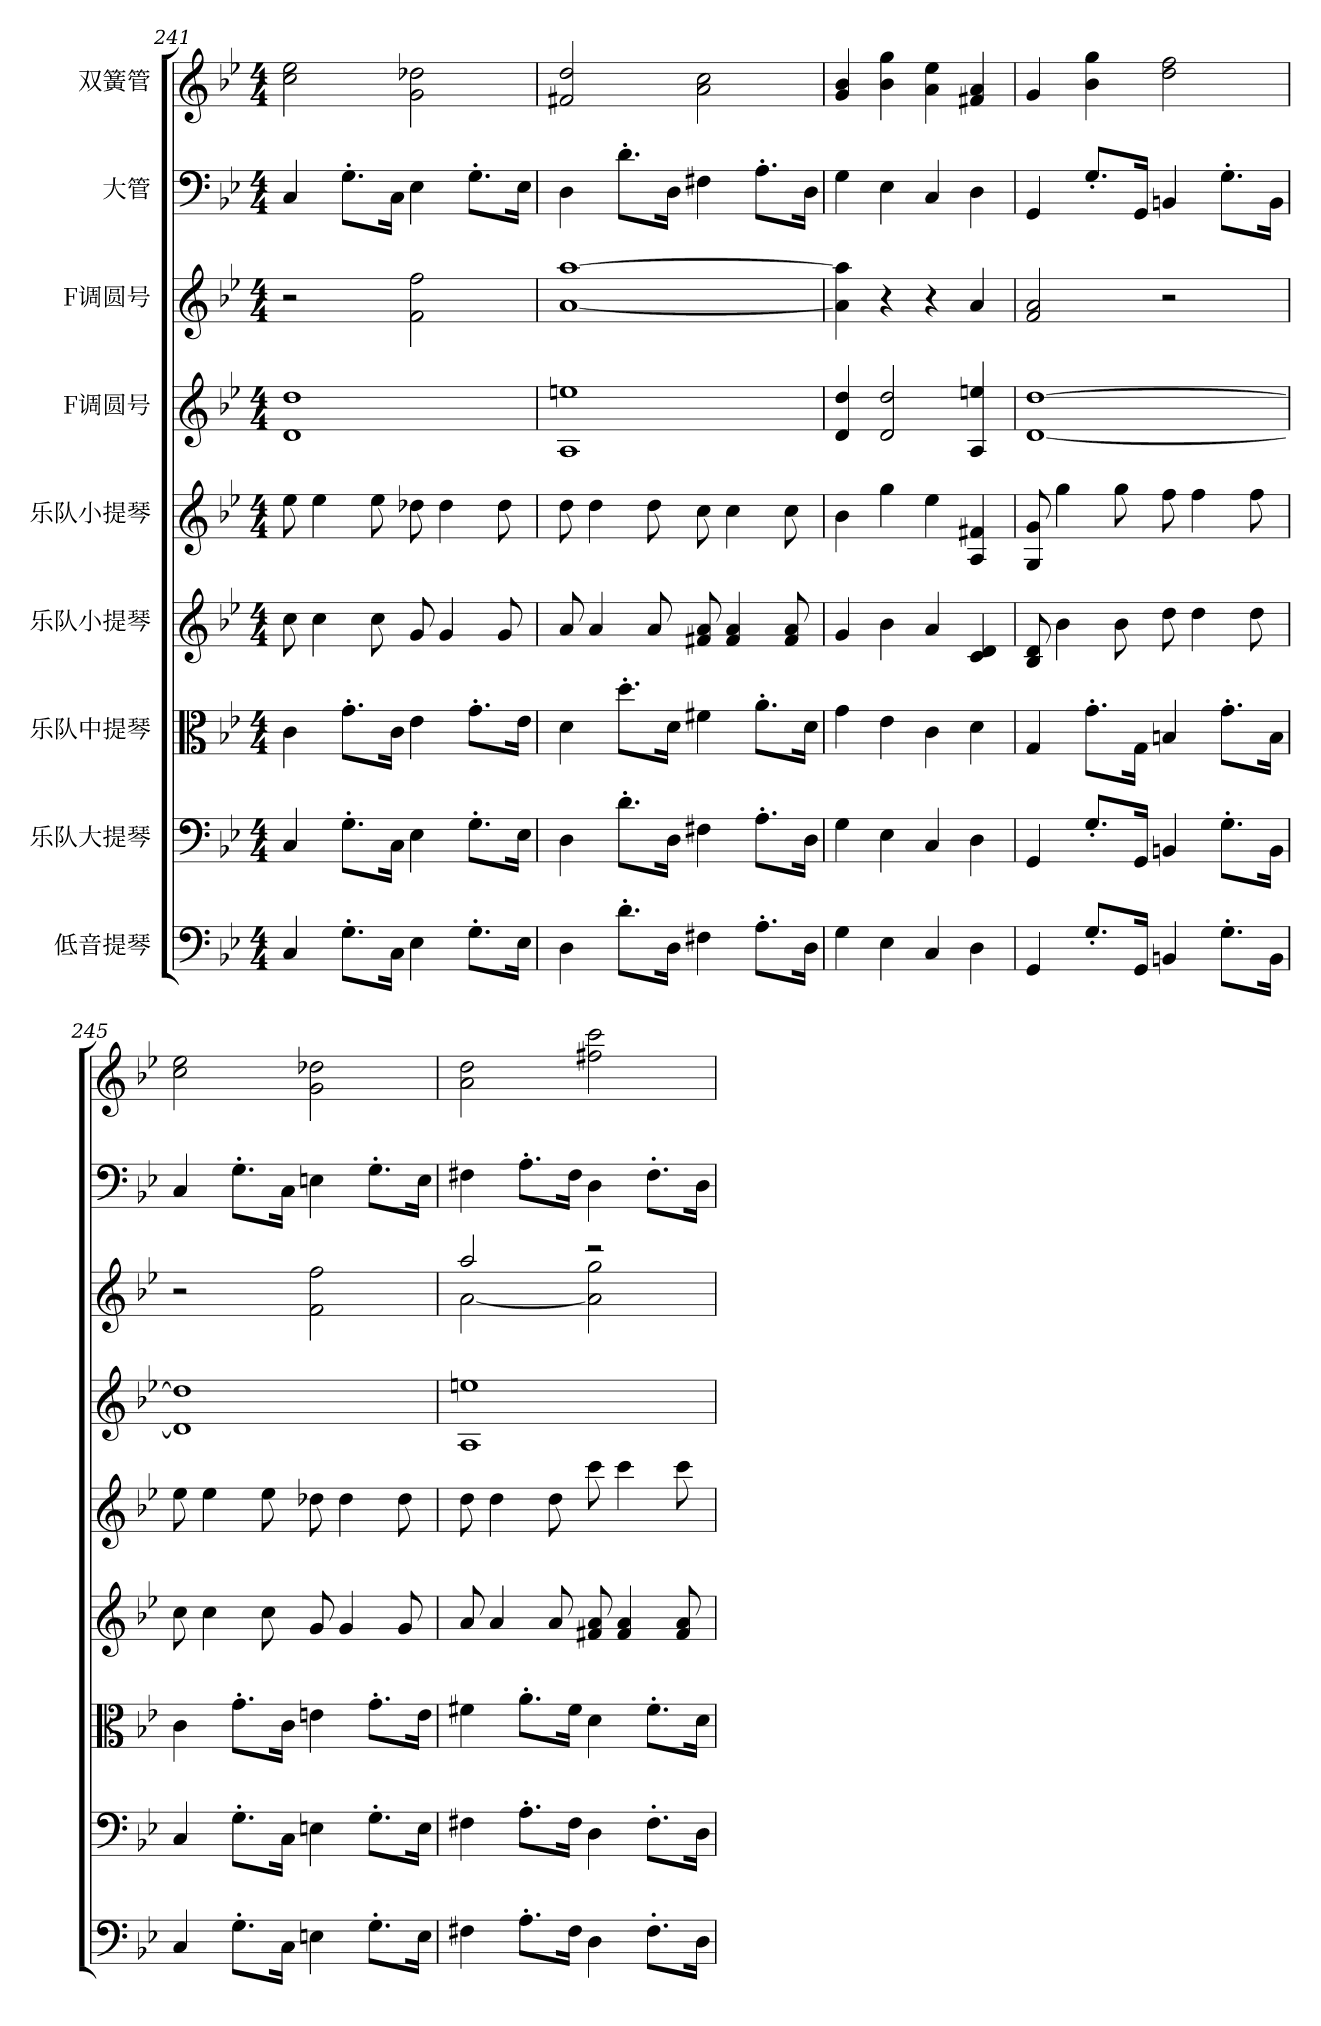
**kern	**kern	**kern	**kern	**kern	**kern	**kern	**kern	**kern
*part9	*part8	*part7	*part6	*part5	*part4	*part3	*part2	*part1
*staff9	*staff8	*staff7	*staff6	*staff5	*staff4	*staff3	*staff2	*staff1
*I"低音提琴	*I"乐队大提琴	*I"乐队中提琴	*I"乐队小提琴	*I"乐队小提琴	*I"F调圆号	*I"F调圆号	*I"大管	*I"双簧管
!!LO:PB:g=z
*clefF4	*clefF4	*clefC3	*clefG2	*clefG2	*clefG2	*clefG2	*clefF4	*clefG2
*ITrd7c12	*	*	*	*	*ITrd4c7	*ITrd4c7	*	*
*k[b-e-]	*k[b-e-]	*k[b-e-]	*k[b-e-]	*k[b-e-]	*k[b-e-a-]	*k[b-e-a-]	*k[b-e-]	*k[b-e-]
*M4/4	*M4/4	*M4/4	*M4/4	*M4/4	*M4/4	*M4/4	*M4/4	*M4/4
=241	=241	=241	=241	=241	=241	=241	=241	=241
4CC/	4C/	4c\	8cc\	8ee-\	1G 1g	2r	4C/	2cc\ 2ee-\
.	.	.	4cc\	4ee-\	.	.	.	.
8.GG'\L	8.G'\L	8.g'\L	.	.	.	.	8.G'\L	.
.	.	.	8cc\	8ee-\	.	.	.	.
16CC\Jk	16C\Jk	16c\Jk	.	.	.	.	16C\Jk	.
4EE-\	4E-\	4e-\	8g/	8dd-X\	.	2B-\ 2b-\	4E-\	2g\ 2dd-X\
.	.	.	4g/	4dd-\	.	.	.	.
8.GG'\L	8.G'\L	8.g'\L	.	.	.	.	8.G'\L	.
.	.	.	8g/	8dd-\	.	.	.	.
16EE-\Jk	16E-\Jk	16e-\Jk	.	.	.	.	16E-\Jk	.
=242	=242	=242	=242	=242	=242	=242	=242	=242
4DD\	4D\	4d\	8a/	8dd\	1D 1an	[1d [1dd	4D\	2f#X/ 2dd/
.	.	.	4a/	4dd\	.	.	.	.
8.D'\L	8.d'\L	8.dd'\L	.	.	.	.	8.d'\L	.
.	.	.	8a/	8dd\	.	.	.	.
16DD\Jk	16D\Jk	16d\Jk	.	.	.	.	16D\Jk	.
4FF#X\	4F#X\	4f#X\	8f#X/ 8a/	8cc\	.	.	4F#X\	2a\ 2cc\
.	.	.	4f#/ 4a/	4cc\	.	.	.	.
8.AA'\L	8.A'\L	8.a'\L	.	.	.	.	8.A'\L	.
.	.	.	8f#/ 8a/	8cc\	.	.	.	.
16DD\Jk	16D\Jk	16d\Jk	.	.	.	.	16D\Jk	.
=243	=243	=243	=243	=243	=243	=243	=243	=243
4GG\	4G\	4g\	4g/	4b-\	4G/ 4g/	4d\] 4dd\]	4G\	4g/ 4b-/
4EE-\	4E-\	4e-\	4b-\	4gg\	2G/ 2g/	4r	4E-\	4b-\ 4gg\
4CC/	4C/	4c\	4a/	4ee-\	.	4r	4C/	4a\ 4ee-\
4DD\	4D\	4d\	4c/ 4d/	4A/ 4f#X/	4D/ 4an/	4d/	4D\	4f#X/ 4a/
=244	=244	=244	=244	=244	=244	=244	=244	=244
4GGG/	4GG/	4G/	8B-/ 8d/	8G/ 8g/	[1G [1g	2B-/ 2d/	4GG/	4g/
.	.	.	4b-\	4gg\	.	.	.	.
8.GG'/L	8.G'/L	8.g'\L	.	.	.	.	8.G'/L	4b-\ 4gg\
.	.	.	8b-\	8gg\	.	.	.	.
16GGG/Jk	16GG/Jk	16G\Jk	.	.	.	.	16GG/Jk	.
4BBBn/	4BBn/	4Bn/	8dd\	8ff\	.	2r	4BBn/	2dd\ 2ff\
.	.	.	4dd\	4ff\	.	.	.	.
8.GG'\L	8.G'\L	8.g'\L	.	.	.	.	8.G'\L	.
.	.	.	8dd\	8ff\	.	.	.	.
16BBB\Jk	16BB\Jk	16B\Jk	.	.	.	.	16BB\Jk	.
!!LO:PB:g=z
=245	=245	=245	=245	=245	=245	=245	=245	=245
4CC/	4C/	4c\	8cc\	8ee-\	1G] 1g]	2r	4C/	2cc\ 2ee-\
.	.	.	4cc\	4ee-\	.	.	.	.
8.GG'\L	8.G'\L	8.g'\L	.	.	.	.	8.G'\L	.
.	.	.	8cc\	8ee-\	.	.	.	.
16CC\Jk	16C\Jk	16c\Jk	.	.	.	.	16C\Jk	.
4EEn\	4En\	4en\	8g/	8dd-X\	.	2B-\ 2b-\	4En\	2g\ 2dd-X\
.	.	.	4g/	4dd-\	.	.	.	.
8.GG'\L	8.G'\L	8.g'\L	.	.	.	.	8.G'\L	.
.	.	.	8g/	8dd-\	.	.	.	.
16EE\Jk	16E\Jk	16e\Jk	.	.	.	.	16E\Jk	.
=246	=246	=246	=246	=246	=246	=246	=246	=246
*	*	*	*	*	*	*^	*	*
4FF#X\	4F#X\	4f#X\	8a/	8dd\	1D 1an	2dd/	[2d\	4F#X\	2a\ 2dd\
.	.	.	4a/	4dd\	.	.	.	.	.
8.AA'\L	8.A'\L	8.a'\L	.	.	.	.	.	8.A'\L	.
.	.	.	8a/	8dd\	.	.	.	.	.
16FF#\Jk	16F#\Jk	16f#\Jk	.	.	.	.	.	16F#\Jk	.
4DD\	4D\	4d\	8f#X/ 8a/	8ccc\	.	2r	2d\] 2cc\	4D\	2ff#X\ 2ccc\
.	.	.	4f#/ 4a/	4ccc\	.	.	.	.	.
8.FF#'\L	8.F#'\L	8.f#'\L	.	.	.	.	.	8.F#'\L	.
.	.	.	8f#/ 8a/	8ccc\	.	.	.	.	.
16DD\Jk	16D\Jk	16d\Jk	.	.	.	.	.	16D\Jk	.
*	*	*	*	*	*	*v	*v	*	*
=	=	=	=	=	=	=	=	=
*-	*-	*-	*-	*-	*-	*-	*-	*-
